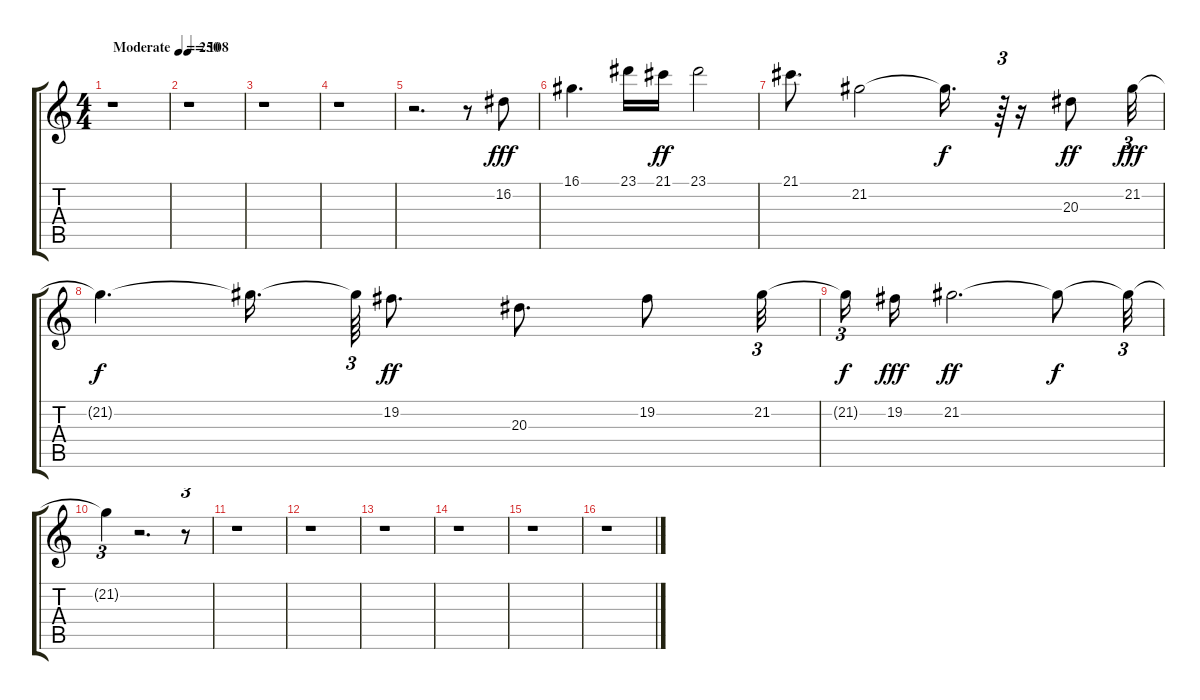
\track "" {instrument shakuhachi}
\staff {score tabs}
\tuning (E4 B3 G3 D3 A2 E2) {hide}
\ts (4 4)
\tempo (250 "Moderate")
\clef g2
\ks c
r.1{dy fff instrument shakuhachi} |
\tempo 108
r.1 |
r.1 |
r.1 |
r.2{d} r.8 16.2.8 |
16.1.4{d} 23.1.16 21.1.16{dy ff} 23.1.2 |
21.1.8{d} 21.2.2 21.2{t}.16{d dy f} r.64{tu (3 2)} r.16 20.3.8{dy ff} 21.2.32{tu (3 2) dy fff} |
21.2{t}.4{d dy f} 21.2{t}.16{d beam splitsecondary} 21.2{t}.64{tu (3 2)} 19.2.8{d dy ff} 20.3.8{d} 19.2.8 21.2.32{tu (3 2)} |
21.2{t}.16{tu (3 2) dy f} 19.2.16{dy fff} 21.2.2{d dy ff} 21.2{t}.8{dy f} 21.2{t}.32{tu (3 2)} |
21.2{t}.4{tu (3 2)} r.2{d} r.8{tu (3 2)} |
r.1 |
r.1 |
r.1 |
r.1 |
r.1 |
r.1
